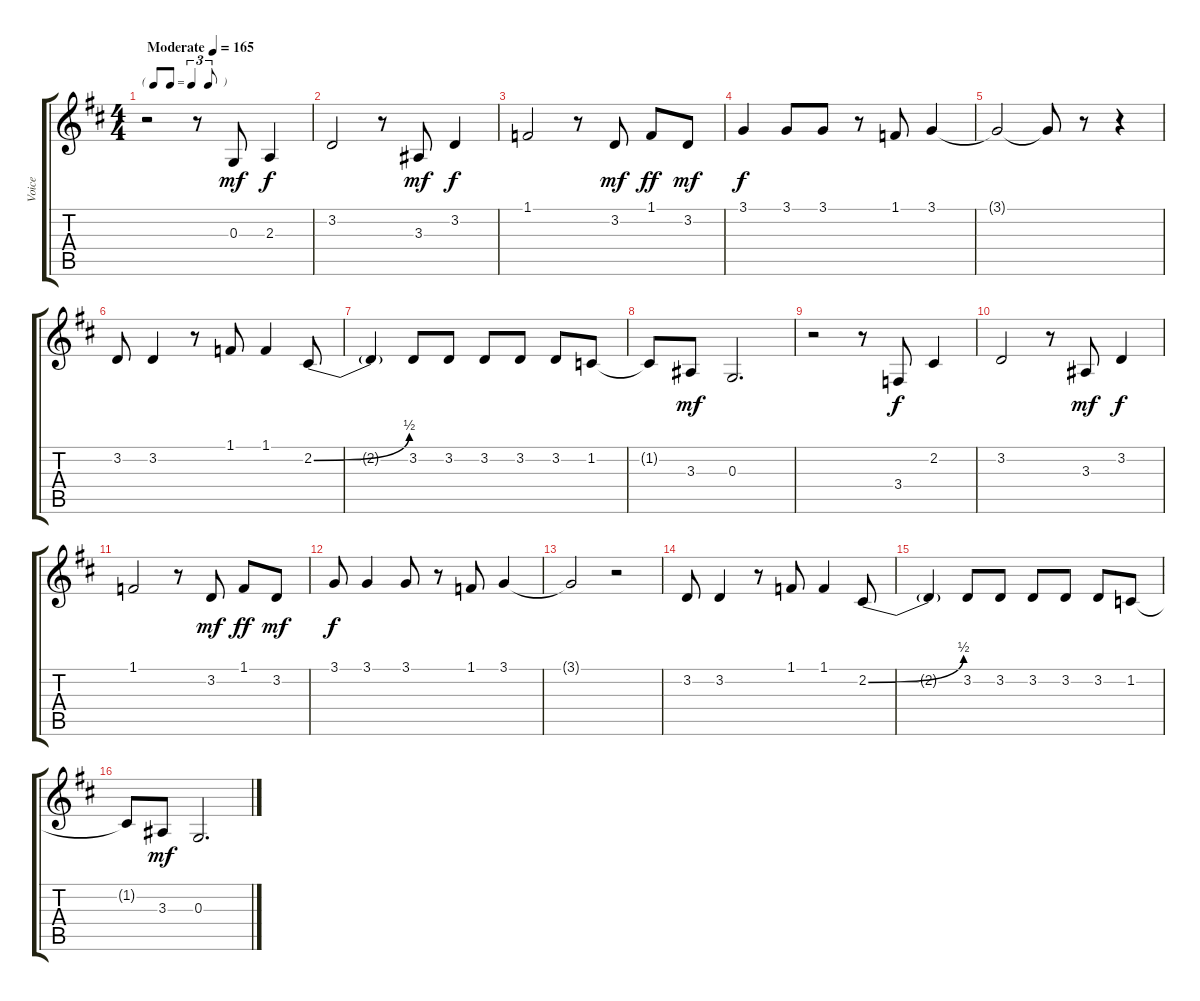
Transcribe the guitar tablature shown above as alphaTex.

\track ("Voice" "Voice") {instrument trombone}
\staff {score tabs}
\tuning (E4 B3 G3 D3 A2 E2) {hide}
\ts (4 4)
\tf triplet8th
\tempo (165 "Moderate")
\clef g2
\ks d
r.2{dy mf instrument trombone} r.8 0.3.8 2.3.4{dy f} |
3.2.2 r.8 3.3.8{dy mf} 3.2.4{dy f} |
1.1.2 r.8 3.2.8{dy mf} 1.1.8{dy ff} 3.2.8{dy mf} |
3.1.4{dy f} 3.1.8 3.1.8 r.8 1.1.8 3.1.4 |
3.1{t}.2 3.1{t}.8 r.8 r.4 |
3.2.8 3.2.4 r.8 1.1.8 1.1.4 2.2{be (bend 0 0 60 2)}.8 |
2.2{t}.4 3.2.8 3.2.8 3.2.8 3.2.8 3.2.8 1.2.8 |
1.2{t}.8 3.3.8{dy mf} 0.3.2{d} |
r.2 r.8 3.4.8{dy f} 2.2.4 |
3.2.2 r.8 3.3.8{dy mf} 3.2.4{dy f} |
1.1.2 r.8 3.2.8{dy mf} 1.1.8{dy ff} 3.2.8{dy mf} |
3.1.8{dy f} 3.1.4 3.1.8 r.8 1.1.8 3.1.4 |
3.1{t}.2 r.2 |
3.2.8 3.2.4 r.8 1.1.8 1.1.4 2.2{be (bend 0 0 60 2)}.8 |
2.2{t}.4 3.2.8 3.2.8 3.2.8 3.2.8 3.2.8 1.2.8 |
1.2{t}.8 3.3.8{dy mf} 0.3.2{d}
